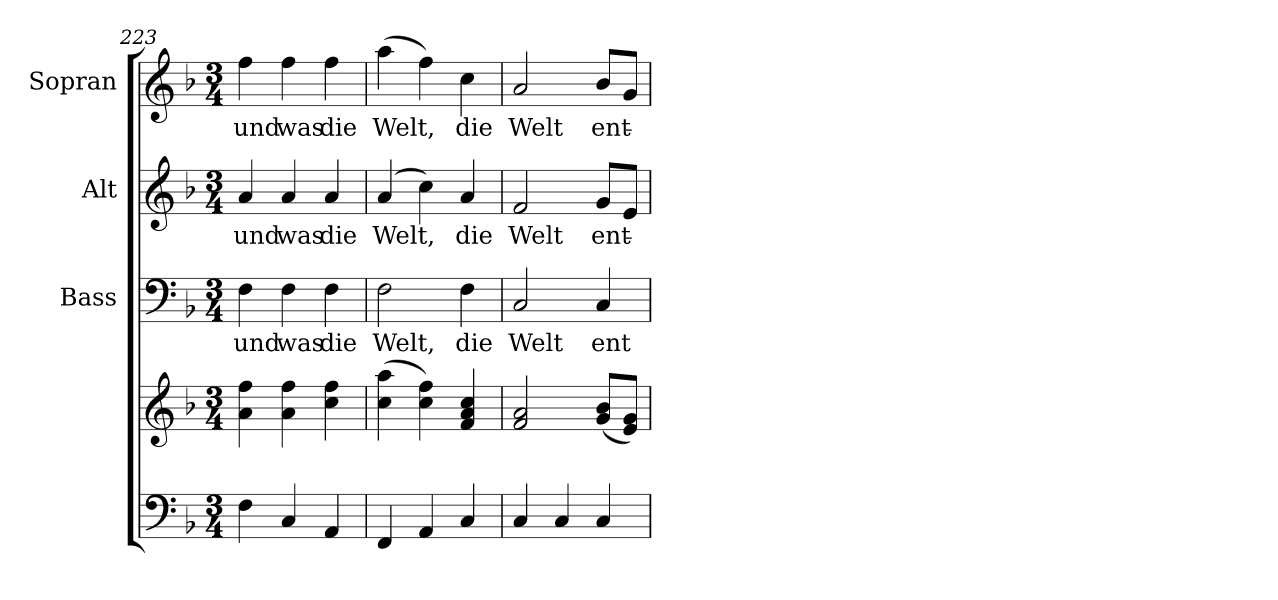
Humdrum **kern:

**kern	**kern	**kern	**text	**kern	**text	**kern	**text
*part4	*part4	*part3	*part3	*part2	*part2	*part1	*part1
*staff5	*staff4	*staff3	*staff3	*staff2	*staff2	*staff1	*staff1
*	*	*I"Bass	*	*I"Alt	*	*I"Sopran	*
*	*	*I'B.	*	*I'A.	*	*I'S.	*
!!LO:LB:g=z
*clefF4	*clefG2	*clefF4	*	*clefG2	*	*clefG2	*
*k[b-]	*k[b-]	*k[b-]	*	*k[b-]	*	*k[b-]	*
*F:	*F:	*F:	*	*F:	*	*F:	*
*M3/4	*M3/4	*M3/4	*	*M3/4	*	*M3/4	*
=223	=223	=223	=223	=223	=223	=223	=223
!	!	!	!LO:LY:b	!	!LO:LY:b	!	!LO:LY:b
4F\	4a\ 4ff\	4F\	und	4a/	und	4ff\	und
!	!	!	!LO:LY:b	!	!LO:LY:b	!	!LO:LY:b
4C/	4a\ 4ff\	4F\	was	4a/	was	4ff\	was
!	!	!	!LO:LY:b	!	!LO:LY:b	!	!LO:LY:b
4AA/	4cc\ 4ff\	4F\	die	4a/	die	4ff\	die
=224	=224	=224	=224	=224	=224	=224	=224
!	!	!	!LO:LY:b	!	!LO:LY:b	!	!LO:LY:b
4FF/	(>4cc\ 4aa\	2F\	Welt,	(4a/	Welt,	(>4aa\	Welt,
4AA/	4cc\ 4ff\)	.	.	4cc\)	.	4ff\)	.
!	!	!	!LO:LY:b	!	!LO:LY:b	!	!LO:LY:b
4C/	4f/ 4a/ 4cc/	4F\	die	4a/	die	4cc\	die
=225	=225	=225	=225	=225	=225	=225	=225
!	!	!	!LO:LY:b	!	!LO:LY:b	!	!LO:LY:b
4C/	2f/ 2a/	2C/	Welt	2f/	Welt	2a/	Welt
4C/	.	.	.	.	.	.	.
!	!	!	!LO:LY:b	!	!LO:LY:b	!	!LO:LY:b
4C/	(<8g/ 8b-/L	4C/	ent-	8g/L	ent-	8b-/L	ent-
.	8e/ 8g/J)	.	.	8e/J	.	8g/J	.
=	=	=	=	=	=	=	=
*-	*-	*-	*-	*-	*-	*-	*-
